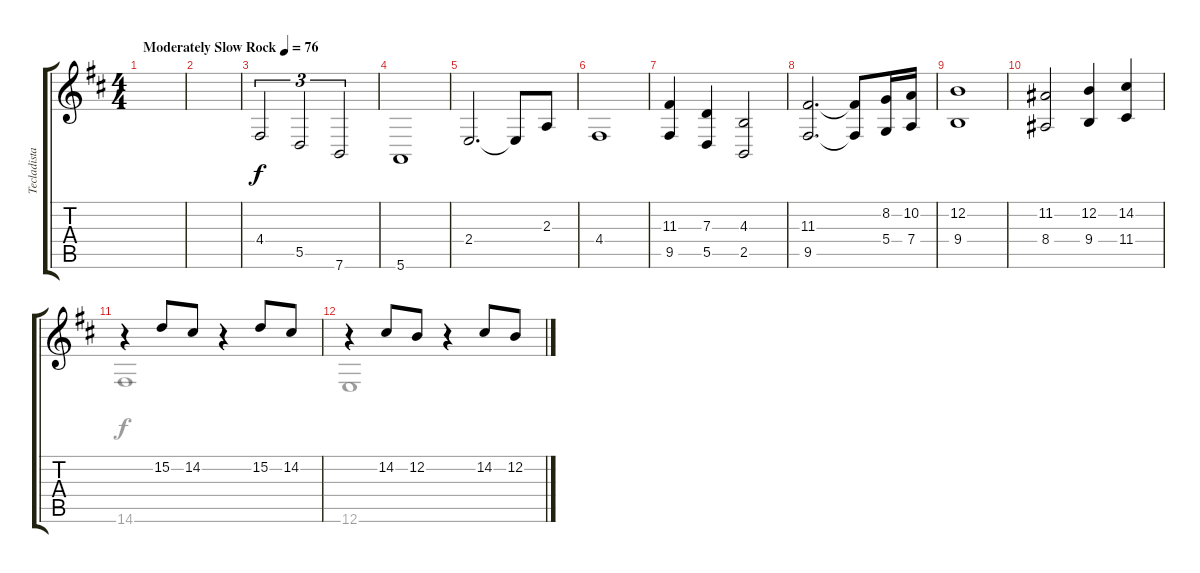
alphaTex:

\track ("Tecladista" "Tecladista") {instrument stringensemble1}
\staff {score tabs}
\tuning (E4 B3 G3 D3 A2 E2) {hide}
\voice
\ts (4 4)
\tempo (76 "Moderately Slow Rock")
\clef g2
\ks d
|
|
4.4.2{tu (3 2)} 5.5.2{tu (3 2)} 7.6.2{tu (3 2)} |
5.6.1 |
2.4.2{d} 2.4{t}.8 2.3.8 |
4.4.1 |
(11.3 9.5).4 (7.3 5.5).4 (4.3 2.5).2 |
(11.3 9.5).2{d} (11.3{t} 9.5{t}).8 (8.2 5.4).16 (10.2 7.4).16 |
(12.2 9.4).1 |
(11.2 8.4).2 (12.2 9.4).4 (14.2 11.4).4 |
r.4 15.2.8 14.2.8 r.4 15.2.8 14.2.8 |
r.4 14.2.8 12.2.8 r.4 14.2.8 12.2.8
\voice
\clef g2
\ottava regular
\simile none
\ks d
|
|
|
|
|
|
|
|
|
|
14.6.1 |
12.6.1
